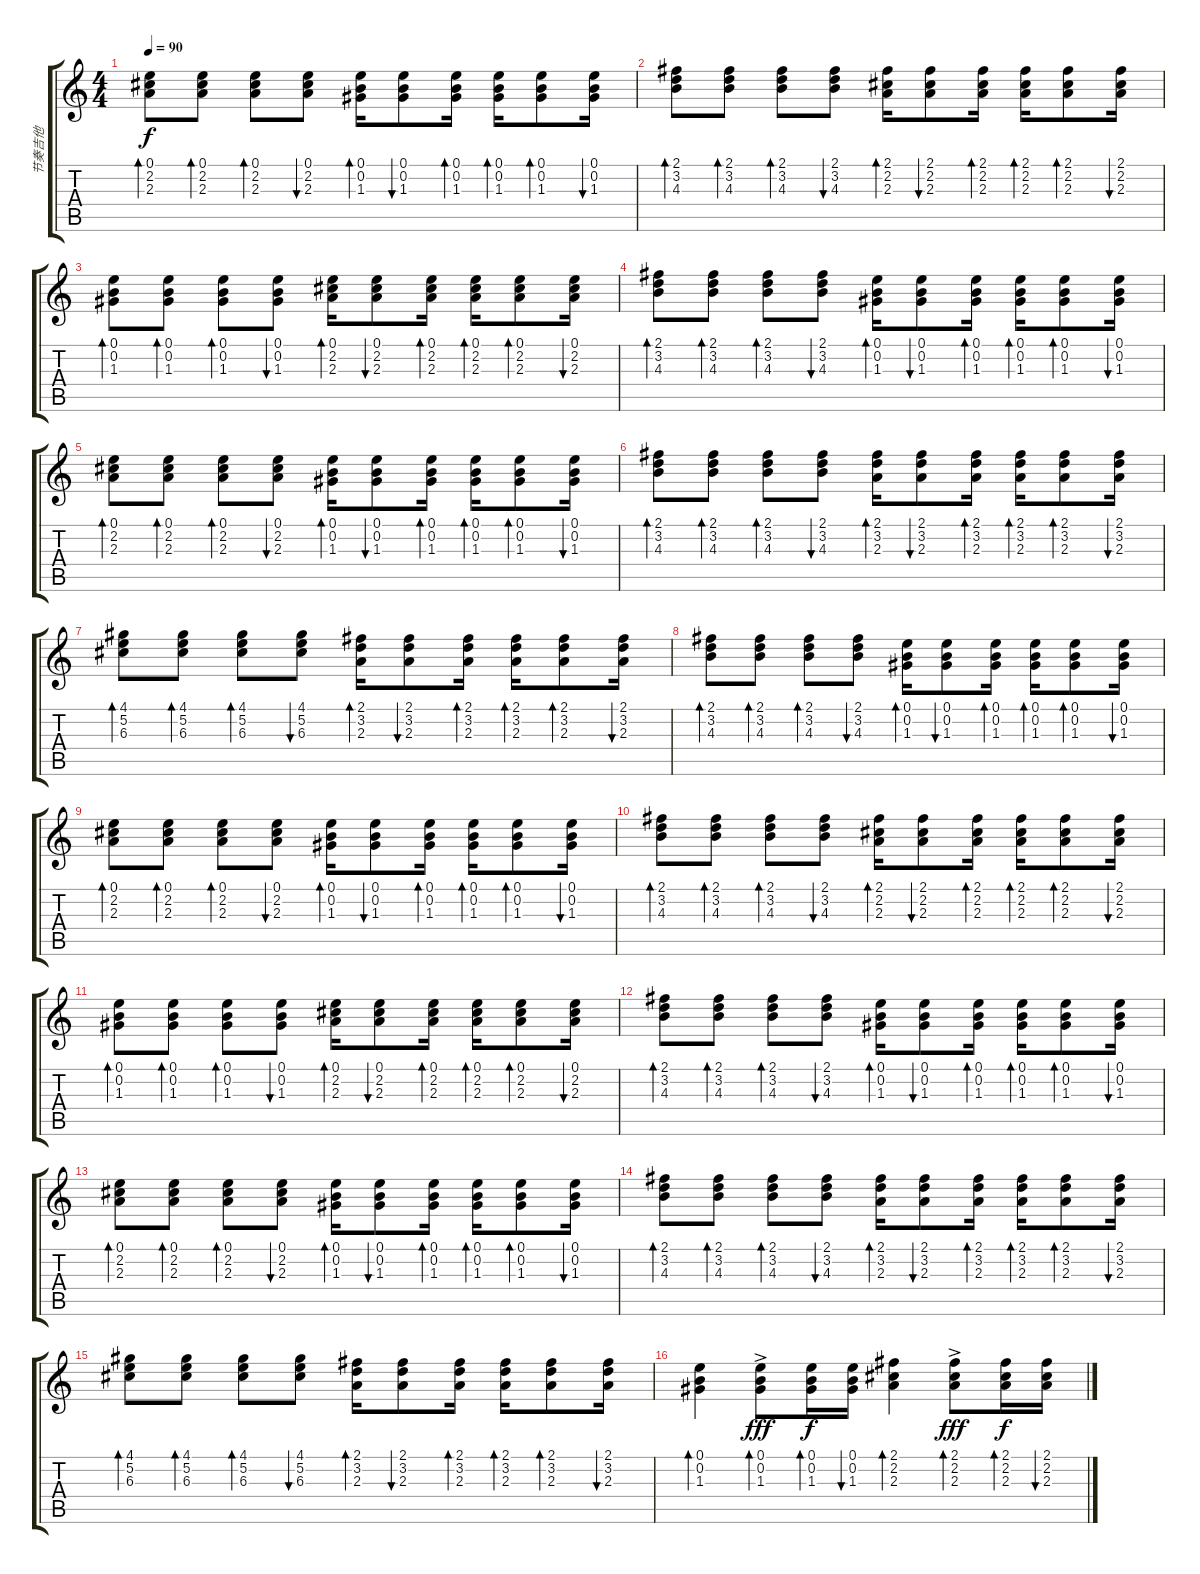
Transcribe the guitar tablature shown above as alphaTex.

\track ("节奏吉他" "节奏吉他") {instrument acousticguitarsteel}
\staff {score tabs}
\tuning (E4 B3 G3 D3 A2 E2) {hide}
\ts (4 4)
\tempo 90
\clef g2
\ks c
(0.1 2.2 2.3).8{bd 120 dy f} (0.1 2.2 2.3).8{bd 120} (0.1 2.2 2.3).8{bd 120} (0.1 2.2 2.3).8{bu 120} (0.1 0.2 1.3).16{bd 120} (0.1 0.2 1.3).8{bu 120} (0.1 0.2 1.3).16{bd 120} (0.1 0.2 1.3).16{bd 120} (0.1 0.2 1.3).8{bd 120} (0.1 0.2 1.3).16{bu 120} |
(2.1 3.2 4.3).8{bd 120} (2.1 3.2 4.3).8{bd 120} (2.1 3.2 4.3).8{bd 120} (2.1 3.2 4.3).8{bu 120} (2.1 2.2 2.3).16{bd 120} (2.1 2.2 2.3).8{bu 120} (2.1 2.2 2.3).16{bd 120} (2.1 2.2 2.3).16{bd 120} (2.1 2.2 2.3).8{bd 120} (2.1 2.2 2.3).16{bu 120} |
(0.1 0.2 1.3).8{bd 120} (0.1 0.2 1.3).8{bd 120} (0.1 0.2 1.3).8{bd 120} (0.1 0.2 1.3).8{bu 120} (0.1 2.2 2.3).16{bd 120} (0.1 2.2 2.3).8{bu 120} (0.1 2.2 2.3).16{bd 120} (0.1 2.2 2.3).16{bd 120} (0.1 2.2 2.3).8{bd 120} (0.1 2.2 2.3).16{bu 120} |
(2.1 3.2 4.3).8{bd 120} (2.1 3.2 4.3).8{bd 120} (2.1 3.2 4.3).8{bd 120} (2.1 3.2 4.3).8{bu 120} (0.1 0.2 1.3).16{bd 120} (0.1 0.2 1.3).8{bu 120} (0.1 0.2 1.3).16{bd 120} (0.1 0.2 1.3).16{bd 120} (0.1 0.2 1.3).8{bd 120} (0.1 0.2 1.3).16{bu 120} |
(0.1 2.2 2.3).8{bd 120} (0.1 2.2 2.3).8{bd 120} (0.1 2.2 2.3).8{bd 120} (0.1 2.2 2.3).8{bu 120} (0.1 0.2 1.3).16{bd 120} (0.1 0.2 1.3).8{bu 120} (0.1 0.2 1.3).16{bd 120} (0.1 0.2 1.3).16{bd 120} (0.1 0.2 1.3).8{bd 120} (0.1 0.2 1.3).16{bu 120} |
(2.1 3.2 4.3).8{bd 120} (2.1 3.2 4.3).8{bd 120} (2.1 3.2 4.3).8{bd 120} (2.1 3.2 4.3).8{bu 120} (2.1 3.2 2.3).16{bd 120} (2.1 3.2 2.3).8{bu 120} (2.1 3.2 2.3).16{bd 120} (2.1 3.2 2.3).16{bd 120} (2.1 3.2 2.3).8{bd 120} (2.1 3.2 2.3).16{bu 120} |
(4.1 5.2 6.3).8{bd 120} (4.1 5.2 6.3).8{bd 120} (4.1 5.2 6.3).8{bd 120} (4.1 5.2 6.3).8{bu 120} (2.1 3.2 2.3).16{bd 120} (2.1 3.2 2.3).8{bu 120} (2.1 3.2 2.3).16{bd 120} (2.1 3.2 2.3).16{bd 120} (2.1 3.2 2.3).8{bd 120} (2.1 3.2 2.3).16{bu 120} |
(2.1 3.2 4.3).8{bd 120} (2.1 3.2 4.3).8{bd 120} (2.1 3.2 4.3).8{bd 120} (2.1 3.2 4.3).8{bu 120} (0.1 0.2 1.3).16{bd 120} (0.1 0.2 1.3).8{bu 120} (0.1 0.2 1.3).16{bd 120} (0.1 0.2 1.3).16{bd 120} (0.1 0.2 1.3).8{bd 120} (0.1 0.2 1.3).16{bu 120} |
(0.1 2.2 2.3).8{bd 120} (0.1 2.2 2.3).8{bd 120} (0.1 2.2 2.3).8{bd 120} (0.1 2.2 2.3).8{bu 120} (0.1 0.2 1.3).16{bd 120} (0.1 0.2 1.3).8{bu 120} (0.1 0.2 1.3).16{bd 120} (0.1 0.2 1.3).16{bd 120} (0.1 0.2 1.3).8{bd 120} (0.1 0.2 1.3).16{bu 120} |
(2.1 3.2 4.3).8{bd 120} (2.1 3.2 4.3).8{bd 120} (2.1 3.2 4.3).8{bd 120} (2.1 3.2 4.3).8{bu 120} (2.1 2.2 2.3).16{bd 120} (2.1 2.2 2.3).8{bu 120} (2.1 2.2 2.3).16{bd 120} (2.1 2.2 2.3).16{bd 120} (2.1 2.2 2.3).8{bd 120} (2.1 2.2 2.3).16{bu 120} |
(0.1 0.2 1.3).8{bd 120} (0.1 0.2 1.3).8{bd 120} (0.1 0.2 1.3).8{bd 120} (0.1 0.2 1.3).8{bu 120} (0.1 2.2 2.3).16{bd 120} (0.1 2.2 2.3).8{bu 120} (0.1 2.2 2.3).16{bd 120} (0.1 2.2 2.3).16{bd 120} (0.1 2.2 2.3).8{bd 120} (0.1 2.2 2.3).16{bu 120} |
(2.1 3.2 4.3).8{bd 120} (2.1 3.2 4.3).8{bd 120} (2.1 3.2 4.3).8{bd 120} (2.1 3.2 4.3).8{bu 120} (0.1 0.2 1.3).16{bd 120} (0.1 0.2 1.3).8{bu 120} (0.1 0.2 1.3).16{bd 120} (0.1 0.2 1.3).16{bd 120} (0.1 0.2 1.3).8{bd 120} (0.1 0.2 1.3).16{bu 120} |
(0.1 2.2 2.3).8{bd 120} (0.1 2.2 2.3).8{bd 120} (0.1 2.2 2.3).8{bd 120} (0.1 2.2 2.3).8{bu 120} (0.1 0.2 1.3).16{bd 120} (0.1 0.2 1.3).8{bu 120} (0.1 0.2 1.3).16{bd 120} (0.1 0.2 1.3).16{bd 120} (0.1 0.2 1.3).8{bd 120} (0.1 0.2 1.3).16{bu 120} |
(2.1 3.2 4.3).8{bd 120} (2.1 3.2 4.3).8{bd 120} (2.1 3.2 4.3).8{bd 120} (2.1 3.2 4.3).8{bu 120} (2.1 3.2 2.3).16{bd 120} (2.1 3.2 2.3).8{bu 120} (2.1 3.2 2.3).16{bd 120} (2.1 3.2 2.3).16{bd 120} (2.1 3.2 2.3).8{bd 120} (2.1 3.2 2.3).16{bu 120} |
(4.1 5.2 6.3).8{bd 120} (4.1 5.2 6.3).8{bd 120} (4.1 5.2 6.3).8{bd 120} (4.1 5.2 6.3).8{bu 120} (2.1 3.2 2.3).16{bd 120} (2.1 3.2 2.3).8{bu 120} (2.1 3.2 2.3).16{bd 120} (2.1 3.2 2.3).16{bd 120} (2.1 3.2 2.3).8{bd 120} (2.1 3.2 2.3).16{bu 120} |
(0.1 0.2 1.3).4{bd 120} (0.1{ac} 0.2 1.3).8{bd 120 dy fff} (0.1 0.2 1.3).16{bd 120 dy f} (0.1 0.2 1.3).16{bu 120} (2.1 2.2 2.3).4{bd 120} (2.1 2.2{ac} 2.3).8{bd 120 dy fff} (2.1 2.2 2.3).16{bd 120 dy f} (2.1 2.2 2.3).16{bu 120}
